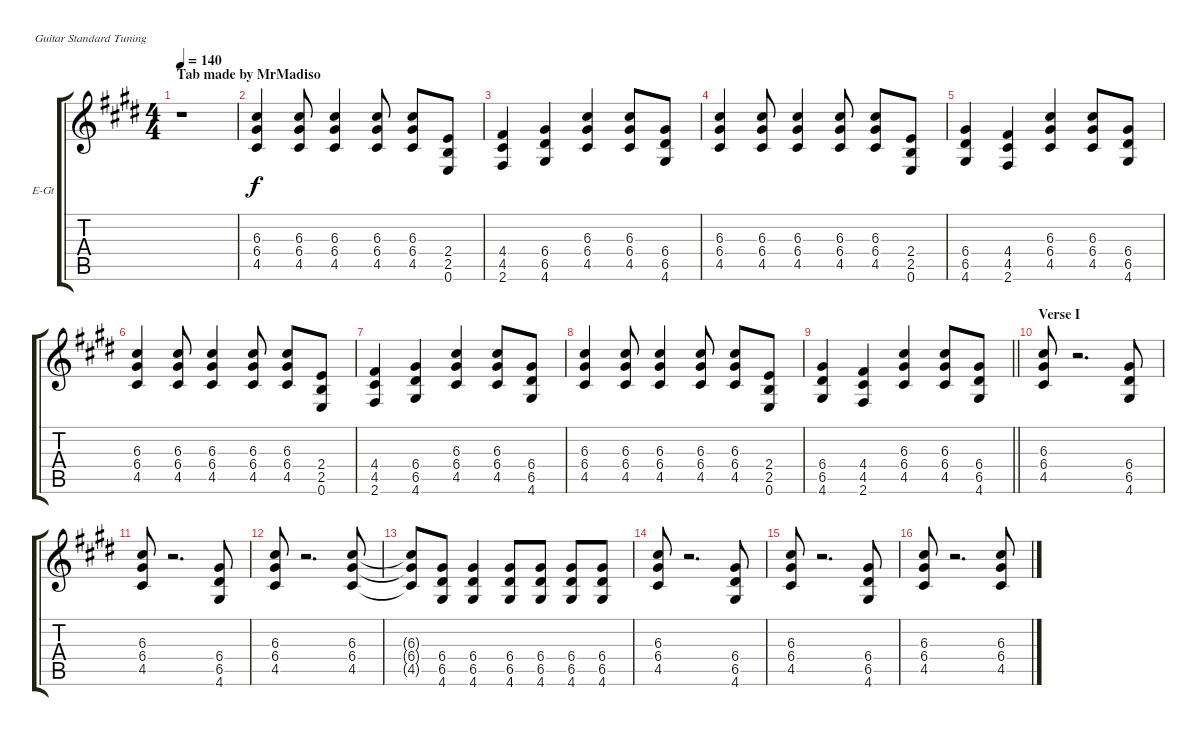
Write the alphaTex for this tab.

\bracketExtendMode groupsimilarinstruments
\firstSystemTrackNameOrientation horizontal
\otherSystemsTrackNameOrientation horizontal
\track ("Lead Guitar" "E-Gt") {instrument overdrivenguitar}
\staff {score tabs}
\tuning (E4 B3 G3 D3 A2 E2)
\ts (4 4)
\beaming (8 2 2 2 2)
\section ("" "Tab made by MrMadiso")
\tempo 140
\clef g2
\ks e
r.1{dy f instrument overdrivenguitar} |
(6.3 6.4 4.5).4 (6.3 6.4 4.5).8 (6.3 6.4 4.5).4 (6.3 6.4 4.5).8 (6.3 6.4 4.5).8 (2.4 2.5 0.6).8 |
(4.4 4.5 2.6).4 (6.4 6.5 4.6).4 (6.3 6.4 4.5).4 (6.3 6.4 4.5).8 (6.4 6.5 4.6).8 |
(6.3 6.4 4.5).4 (6.3 6.4 4.5).8 (6.3 6.4 4.5).4 (6.3 6.4 4.5).8 (6.3 6.4 4.5).8 (2.4 2.5 0.6).8 |
(6.4 6.5 4.6).4 (4.4 4.5 2.6).4 (6.3 6.4 4.5).4 (6.3 6.4 4.5).8 (6.4 6.5 4.6).8 |
(6.3 6.4 4.5).4 (6.3 6.4 4.5).8 (6.3 6.4 4.5).4 (6.3 6.4 4.5).8 (6.3 6.4 4.5).8 (2.4 2.5 0.6).8 |
(4.4 4.5 2.6).4 (6.4 6.5 4.6).4 (6.3 6.4 4.5).4 (6.3 6.4 4.5).8 (6.4 6.5 4.6).8 |
(6.3 6.4 4.5).4 (6.3 6.4 4.5).8 (6.3 6.4 4.5).4 (6.3 6.4 4.5).8 (6.3 6.4 4.5).8 (2.4 2.5 0.6).8 |
\barLineRight lightlight
(6.4 6.5 4.6).4 (4.4 4.5 2.6).4 (6.3 6.4 4.5).4 (6.3 6.4 4.5).8 (6.4 6.5 4.6).8 |
\section ("" "Verse I")
(6.3 6.4 4.5).8 r.2{d} (6.4 6.5 4.6).8 |
(6.3 6.4 4.5).8 r.2{d} (6.4 6.5 4.6).8 |
(6.3 6.4 4.5).8 r.2{d} (6.3 6.4 4.5).8 |
(6.3{t} 6.4{t} 4.5{t}).8 (6.4 6.5 4.6).8 (6.4 6.5 4.6).4 (6.4 6.5 4.6).8 (6.4 6.5 4.6).8 (6.4 6.5 4.6).8 (6.4 6.5 4.6).8 |
(6.3 6.4 4.5).8 r.2{d} (6.4 6.5 4.6).8 |
(6.3 6.4 4.5).8 r.2{d} (6.4 6.5 4.6).8 |
(6.3 6.4 4.5).8 r.2{d} (6.3 6.4 4.5).8
